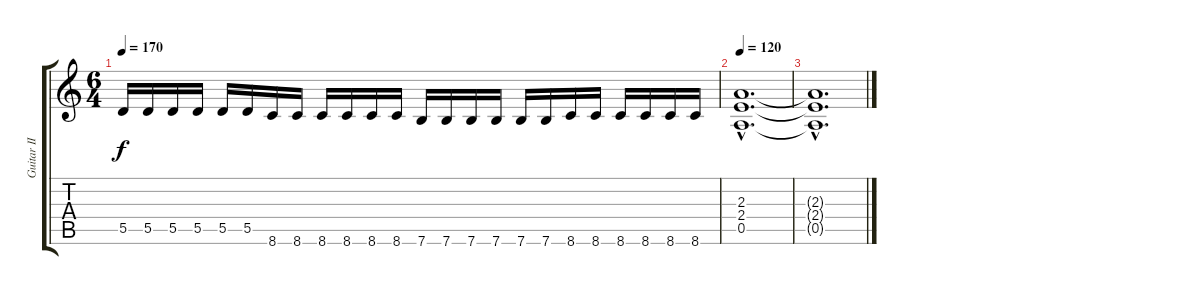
\track ("Guitar II" "Guitar II") {instrument distortionguitar}
\staff {score tabs}
\tuning (E4 B3 G3 D3 A2 E2) {hide}
\ts (6 4)
\tempo 170
\clef g2
\ks c
5.5.16{dy f} 5.5.16 5.5.16 5.5.16 5.5.16 5.5.16 8.6.16 8.6.16 8.6.16 8.6.16 8.6.16 8.6.16 7.6.16 7.6.16 7.6.16 7.6.16 7.6.16 7.6.16 8.6.16 8.6.16 8.6.16 8.6.16 8.6.16 8.6.16 |
\tempo 120
(2.3{hac} 2.4{hac} 0.5{hac}).1{d} |
(2.3{hac t} 2.4{hac t} 0.5{hac t}).1{d}
